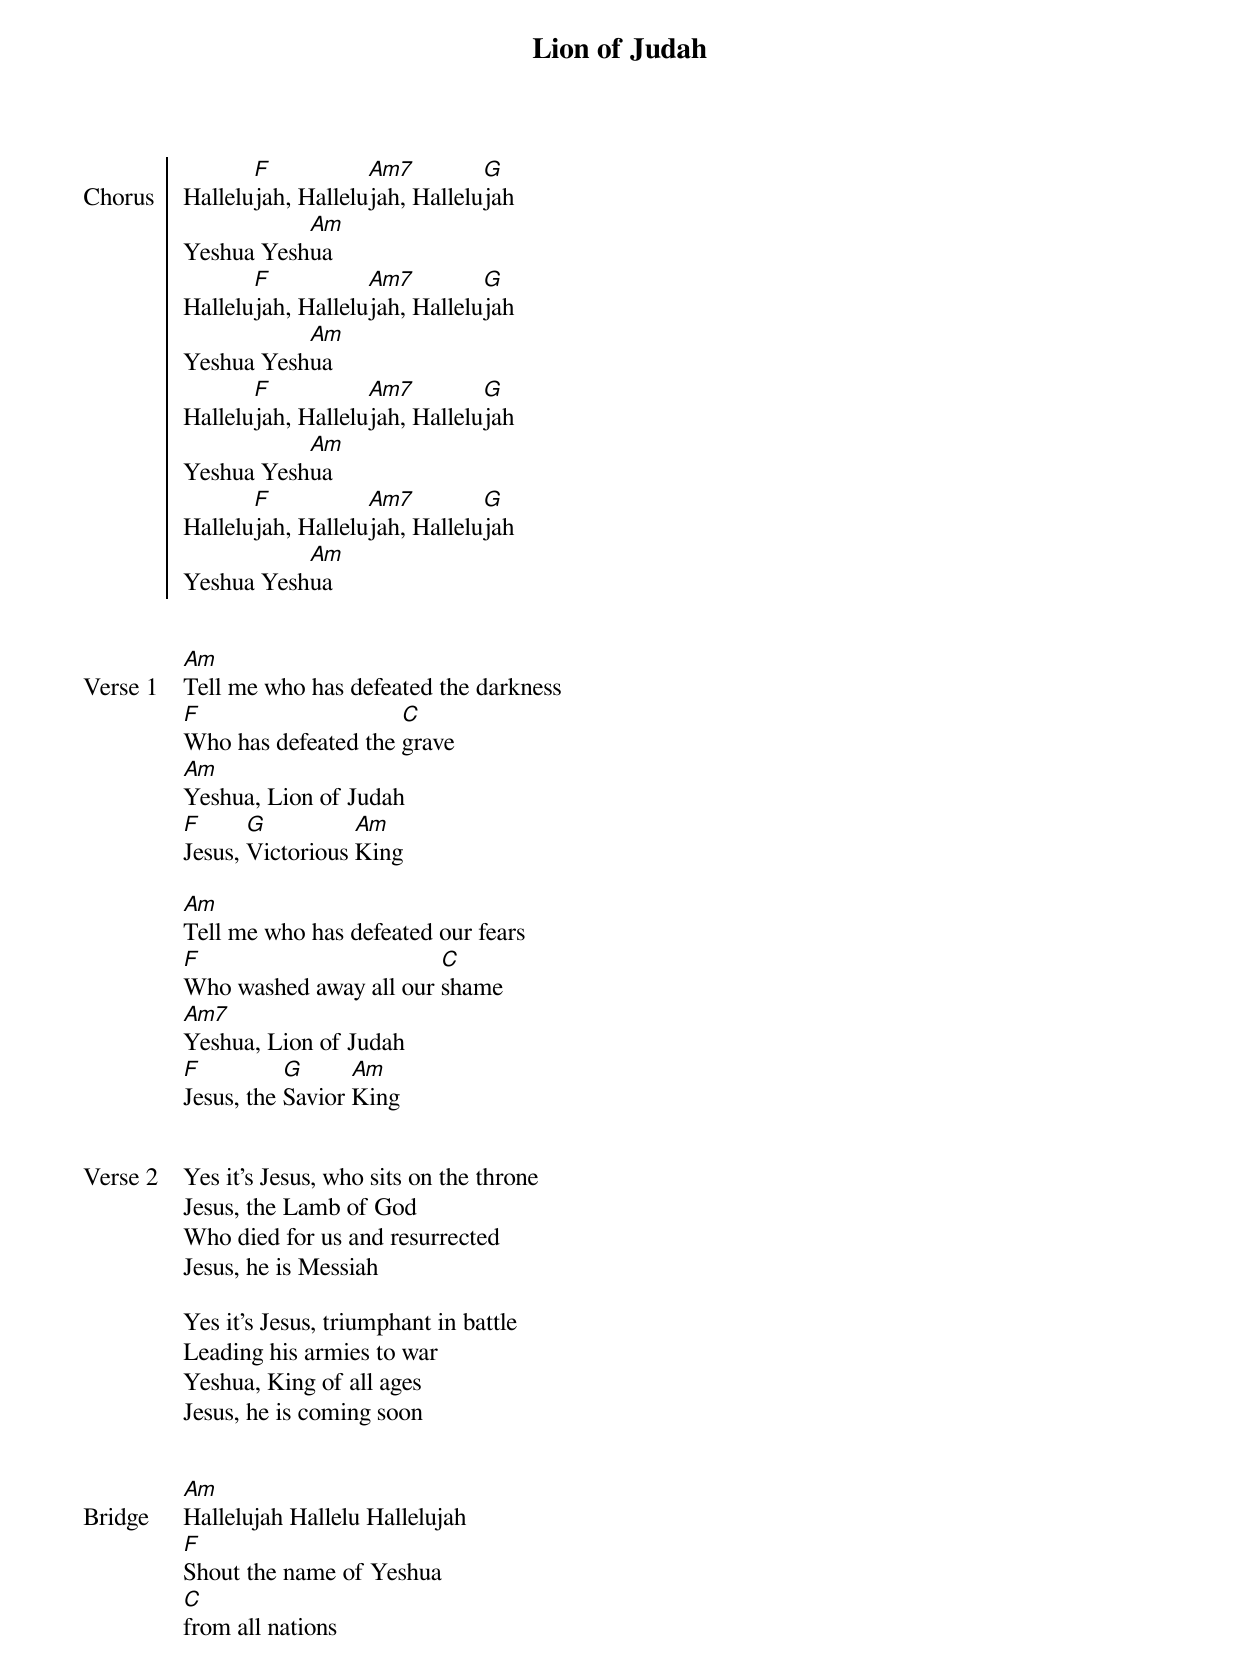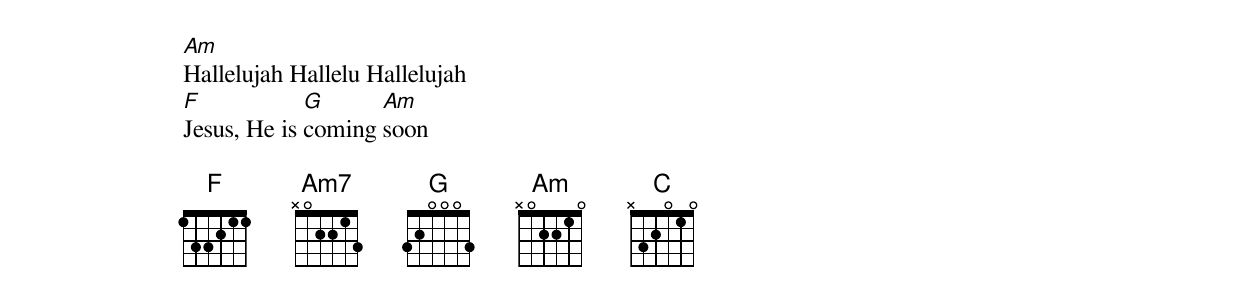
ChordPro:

{title: Lion of Judah}
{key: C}
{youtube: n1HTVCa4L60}
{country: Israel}
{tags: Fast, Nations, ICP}

{start_of_chorus: Chorus}
Hallelu[F]jah, Hallelu[Am7]jah, Hallelu[G]jah
Yeshua Yesh[Am]ua
Hallelu[F]jah, Hallelu[Am7]jah, Hallelu[G]jah
Yeshua Yesh[Am]ua
Hallelu[F]jah, Hallelu[Am7]jah, Hallelu[G]jah
Yeshua Yesh[Am]ua
Hallelu[F]jah, Hallelu[Am7]jah, Hallelu[G]jah
Yeshua Yesh[Am]ua

{end_of_chorus}

{start_of_verse: Verse 1}
[Am]Tell me who has defeated the darkness
[F]Who has defeated the [C]grave
[Am]Yeshua, Lion of Judah
[F]Jesus, [G]Victorious [Am]King

[Am]Tell me who has defeated our fears
[F]Who washed away all our [C]shame
[Am7]Yeshua, Lion of Judah
[F]Jesus, the [G]Savior [Am]King

{end_of_verse}

{start_of_verse: Verse 2}
Yes it’s Jesus, who sits on the throne
Jesus, the Lamb of God
Who died for us and resurrected
Jesus, he is Messiah

Yes it’s Jesus, triumphant in battle
Leading his armies to war
Yeshua, King of all ages
Jesus, he is coming soon

{end_of_verse}

{start_of_bridge: Bridge}
[Am]Hallelujah Hallelu Hallelujah
[F]Shout the name of Yeshua
[C]from all nations
[Am]Hallelujah Hallelu Hallelujah
[F]Jesus, He is [G]coming [Am]soon

{end_of_bridge}
